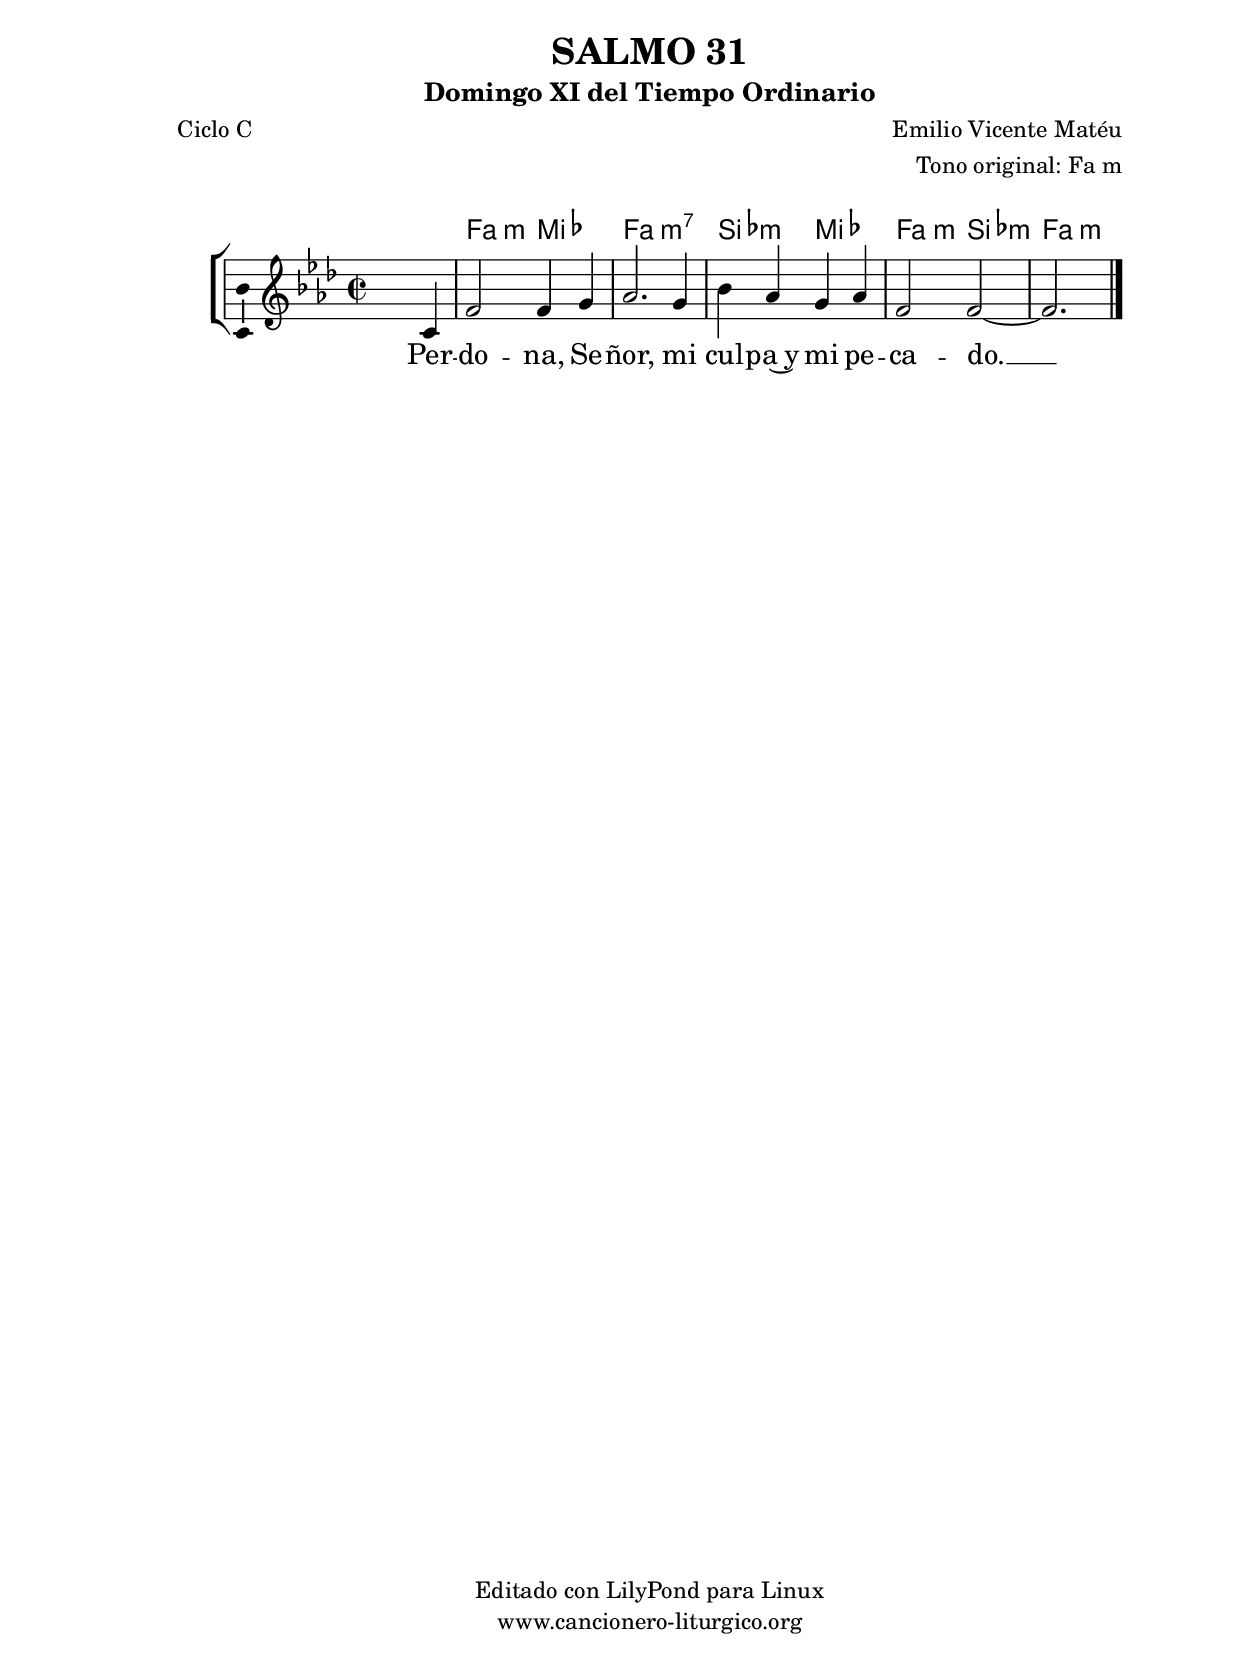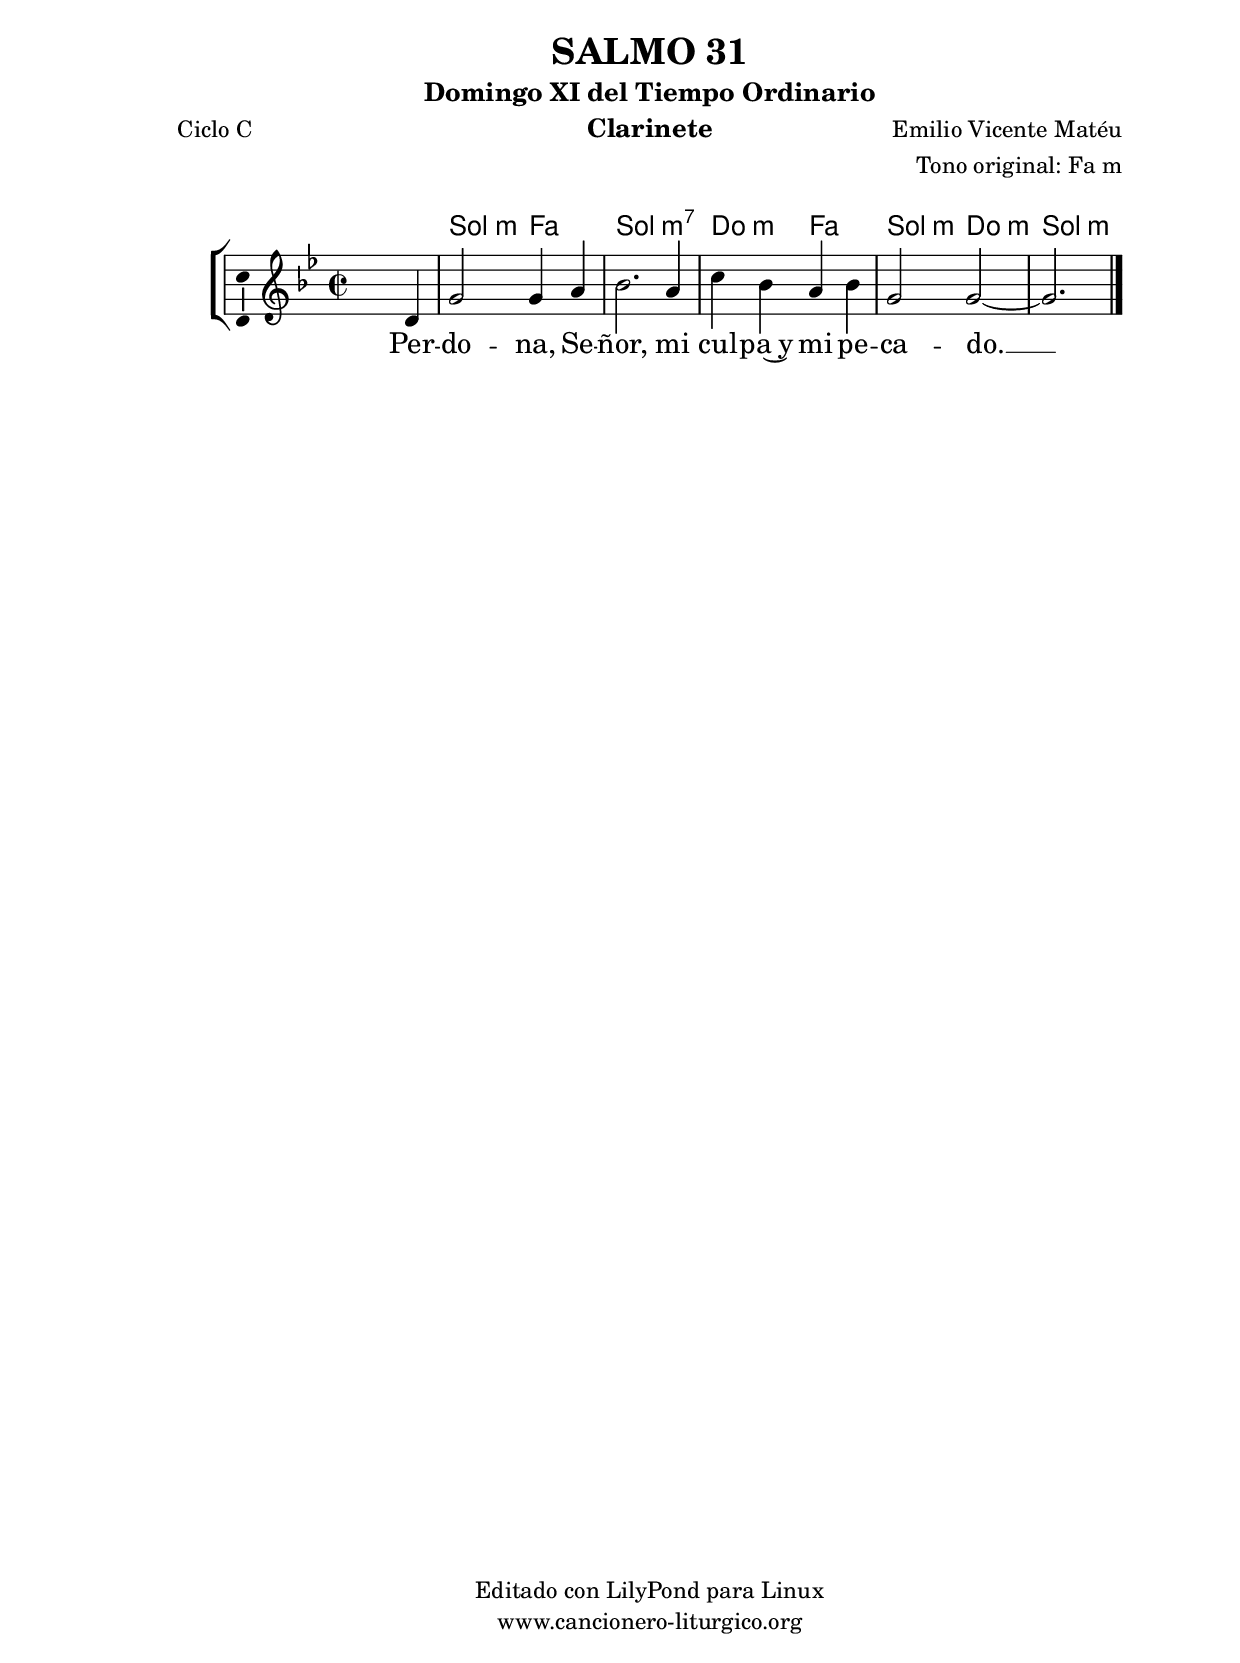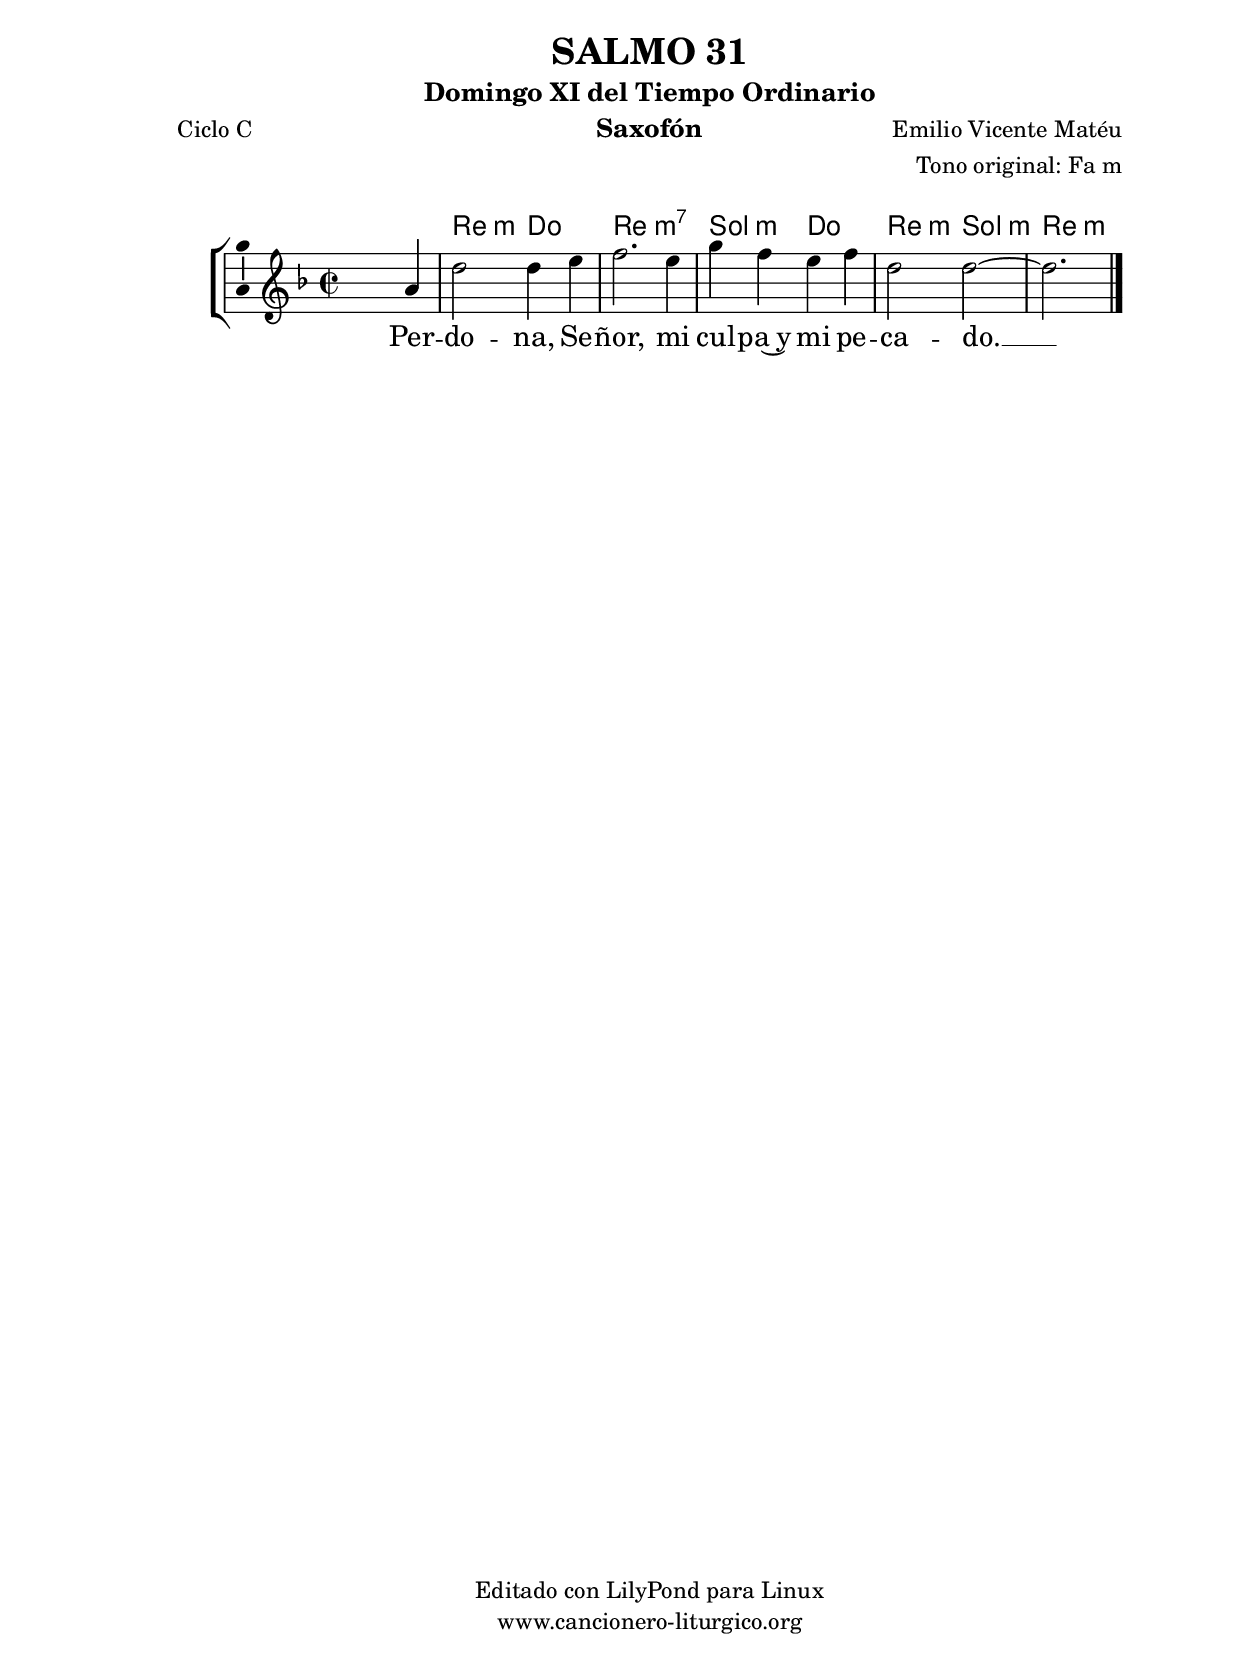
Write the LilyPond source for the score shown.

%
%para convertir .midi en .wav:
%timidity filename.midi -Ow -o finename.wav
%
%
%Para convertir de .wav a .mp3:
%lame -h -m j filename.wav
%
%
%para escuchar el midi:
%timidity nombrefichero.midi
%


%versión de lilypond para la que se ha escrito esta partitura:
\version "2.16.0"

	%Tamaño papel
	#(set-default-paper-size "a4")
	%Tamaño partitura
	#(set-global-staff-size 20)
	%No responde al pulsar sobre una nota
	#(ly:set-option 'point-and-click #f)

%parámetros del encabezamiento:
\header {
	title = "SALMO 31"
	subtitle = "Domingo XI del Tiempo Ordinario"
	composer = "Emilio Vicente Matéu"
	poet = "Ciclo C"
	meter = ""
	arranger = "Tono original: Fa m"
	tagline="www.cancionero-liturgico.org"
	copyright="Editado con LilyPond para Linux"
	}

%parámetros asociados al papel:
\paper  {
	oddHeaderMarkup = \markup {\fill-line { \on-the-fly #not-first-page \fromproperty #'header:title \on-the-fly #not-first-page \fromproperty #'header:composer }}
	evenHeaderMarkup = \markup {\fill-line { \fromproperty #'header:composer \fromproperty #'header:title }}
	#(set-paper-size "a4")
	print-page-number = ##f
	first-page-number = 1
	print-first-page-number = ##f
%	head-separation = 3.0 \cm
	top-margin = 2.0 \cm
	bottom-margin = 0.5\cm
%%%	bottom-margin = -1.0\cm
	left-margin = 3.0 \cm
	line-width = 16.0 \cm 
	indent = 8\mm
	interscoreline = 2.\mm
	between-system-space = 15\mm
%	para que las partituras no llenen la hoja:
	ragged-bottom = ##t
%	idem para la última hoja:
	ragged-last-bottom = ##f
%	para que las partituras llenen el ancho del papel:
	ragged-last = ##f
	after-title-space = 2.5 \cm
%page-count=1
%system-count=8

	%Flexible Vertical Spacing
%	markup-markup-spacing =
%	#'((basic-distance . 15) (minimum-distance . 15) (padding . 3))
	markup-system-spacing =
	#'((basic-distance . 15) (minimum-distance . 15) (padding . 3))
	system-system-spacing =
	#'((basic-distance . 15) (minimum-distance . 15) (padding . 3))
	score-system-spacing =
	#'((basic-distance . 15) (minimum-distance . 15) (padding . 5))
%	top-system-spacing = % header
%	#'((basic-distance . 8) (minimum-distance . 0) (padding . 3))
%	top-markup-spacing =
%	#'((basic-distance . 20) (minimum-distance . 20) (padding . 3))
	last-bottom-spacing = % footer
	#'((basic-distance . 5) (minimum-distance . 5) (padding . 3))
%	score-markup-spacing =
%	#'((basic-distance . 16) (minimum-distance . 13) (padding . 3))

	}


%parámetros que afectan a toda la partitura:
global =  {
	%clave de sol (G):
	\clef G
	%armadura:
%	\transpose f a
	\key f \minor
	\tempo 2=70
	\set Score.tempoHideNote = ##t
	}


acordes = {
	\italianChords
	\chordmode {
%	\transpose f a
{

s1
f2:m ees f1:7m bes2:m ees f:m bes:m f1:m

	}
	}
}

melodia = 
%	\transpose f a
{
	\relative c'{
	\time 2/2

s2. c4
f2 f4 g
aes2. g4
bes4 aes g aes
f2 f~
f2. s4

	\bar "|."
	}
	}


texto = \lyricmode {
Per -- do -- na, Se -- ñor, mi cul -- pa~y mi pe -- ca -- do. __
	}


acordesStaff = \context ChordNames = acordesStaff <<
	\set chordChanges = ##t
	\acordes
	>>


vozStaff = \context Voice = vozStaff
\with {\consists "Ambitus_engraver"}
<<
%	\set Staff.instrumentName = ""
%	\set Staff.shortInstrumentName = ""
%	\set Staff.midiInstrument = #"clarinet"
%	\set Staff.midiInstrument = #"cello"
%	\set Staff.midiInstrument = #"flute"
	\set Staff.midiInstrument = #"electric guitar (jazz)"
%	\set Staff.midiInstrument = #"english horn"
%	\set Staff.midiInstrument = #"violin"
%	\set Staff.midiInstrument = #"glockenspiel"
	\set Staff.midiMinimumVolume = #0.7
	\set Staff.midiMaximumVolume = #0.9
	\global
	\melodia
	>>


textoStaff = \context Lyrics = textoStaff <<
	\lyricsto vozStaff \texto
	>>

\book {
	\score {
		\context ChoirStaff {
			\override StaffGroup.SystemStartBracket #'collapse-height = #1
			\override Score.SystemStartBar #'collapse-height = #1
			<<
			\acordesStaff
			\vozStaff
			\textoStaff
			>>
			}
		\layout {
	    		\context {
				\Lyrics
				\override LyricText #'font-size = #2
				}
	   		 \context {
				\Score
				%fontSize = #3
				\override StaffSymbol #'staff-space = #(magstep +3)
				%\override Beam #'thickness = #0.55
				%\override SpacingSpanner #'spacing-increment = #1.0
				%\override Slur #'height-limit = #1.5
				}
			}
		}
	\score {
		\unfoldRepeats
		\context ChoirStaff {
			<<
			\acordesStaff
			\vozStaff
			>>
			}
		\midi {
	  		\context {
	  			\Score
				tempoWholesPerMinute = #(ly:make-moment 70 4)
				}
			}
		}
	}

%Partitura para clarinete
#(define output-suffix "C")
\book {
	\header{
		instrument = "Clarinete"
		}
	\score {
		\context ChoirStaff {
			\override StaffGroup.SystemStartBracket #'collapse-height = #1
			\override Score.SystemStartBar #'collapse-height = #1
\transpose c d
			<<
			\acordesStaff
			\vozStaff
			\textoStaff
			>>
			}
		\layout {
	    		\context {
				\Lyrics
				\override LyricText #'font-size = #2
				}
	   		 \context {
				\Score
				%fontSize = #3
				\override StaffSymbol #'staff-space = #(magstep +3)
				%\override Beam #'thickness = #0.55
				%\override SpacingSpanner #'spacing-increment = #1.0
				%\override Slur #'height-limit = #1.5
				}
			}
		}
	}

%Partitura para saxofón
#(define output-suffix "S")
\book {
	\header{
		instrument = "Saxofón"
		}
	\score {
		\context ChoirStaff {
			\override StaffGroup.SystemStartBracket #'collapse-height = #1
			\override Score.SystemStartBar #'collapse-height = #1
\transpose c a
			<<
			\acordesStaff
			\vozStaff
			\textoStaff
			>>
			}
		\layout {
	    		\context {
				\Lyrics
				\override LyricText #'font-size = #2
				}
	   		 \context {
				\Score
				%fontSize = #3
				\override StaffSymbol #'staff-space = #(magstep +3)
				%\override Beam #'thickness = #0.55
				%\override SpacingSpanner #'spacing-increment = #1.0
				%\override Slur #'height-limit = #1.5
				}
			}
		}
	}

